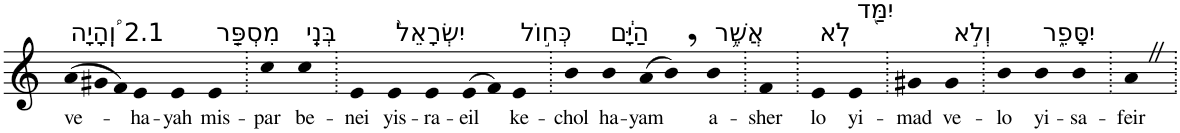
**kern	**text
*part1	*part1
*staff1	*staff1
*I"Piano	*
*I'Pno	*
*clefG2	*
*k[]	*
=1	=1
!LO:TX:a:t=2.1 וְֽ֠הָיָה	!
!	!LO:LY:b
(>12a	ve-
12g#X	.
12f)	.
!	!LO:LY:b
4e	-ha-
!	!LO:LY:b
4e	-yah
!LO:TX:a:t=מִסְפַּ֤ר	!
!	!LO:LY:b
4e	mis-
=2.	=2.
!	!LO:LY:b
4cc	-par
!LO:TX:a:t=בְּנֵֽי	!
!	!LO:LY:b
4cc	be-
=3.	=3.
!	!LO:LY:b
4e	-nei
!LO:TX:a:t=יִשְׂרָאֵל֙	!
!	!LO:LY:b
4e	yis-
!	!LO:LY:b
4e	-ra-
!	!LO:LY:b
(>8e	-eil
8f)	.
!LO:TX:a:t=כְּח֣וֹל	!
!	!LO:LY:b
4e	ke-
=4.	=4.
!	!LO:LY:b
4b	-chol
!LO:TX:a:t=הַיָּ֔ם	!
!	!LO:LY:b
4b	ha-
!	!LO:LY:b
(>8a	-yam
8b,)	.
!LO:TX:a:t=אֲשֶׁ֥ר	!
!	!LO:LY:b
4b	a-
=5.	=5.
!	!LO:LY:b
4f	-sher
=6.	=6.
!LO:TX:a:t=לֹֽא	!
!	!LO:LY:b
4e	lo
!LO:TX:a:t=יִמַּ֖ד	!
!	!LO:LY:b
4e	yi-
=7.	=7.
!	!LO:LY:b
4g#X	-mad
!LO:TX:a:t=וְלֹ֣א	!
!	!LO:LY:b
4g#	ve-
=8.	=8.
!	!LO:LY:b
4b	-lo
!LO:TX:a:t=יִסָּפֵ֑ר	!
!	!LO:LY:b
4b	yi-
!	!LO:LY:b
4b	-sa-
=9.	=9.
!	!LO:LY:b
4aZ	-feir
=.	=.
*-	*-
